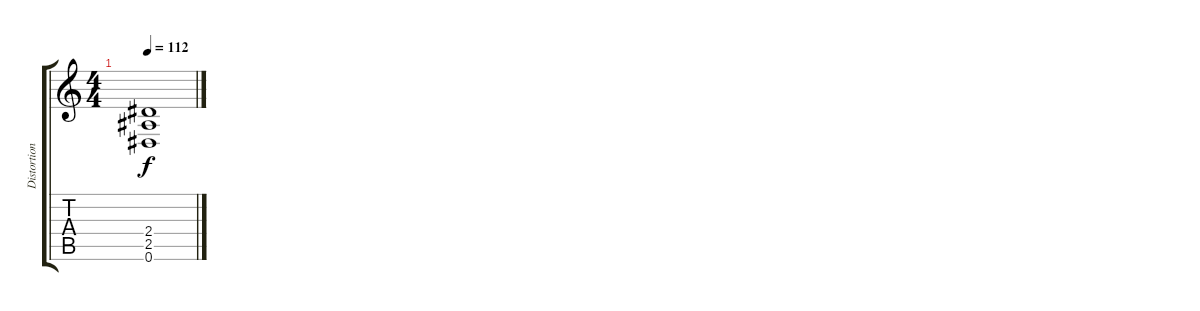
\track ("Distortion Guitar 2" "Distortion") {instrument distortionguitar}
\staff {score tabs}
\tuning (Eb4 Bb3 Gb3 Db3 Ab2 Eb2) {hide}
\ts (4 4)
\tempo 112
\clef g2
\ks c
(2.4{t} 2.5{t} 0.6{t}).1{dy f}
